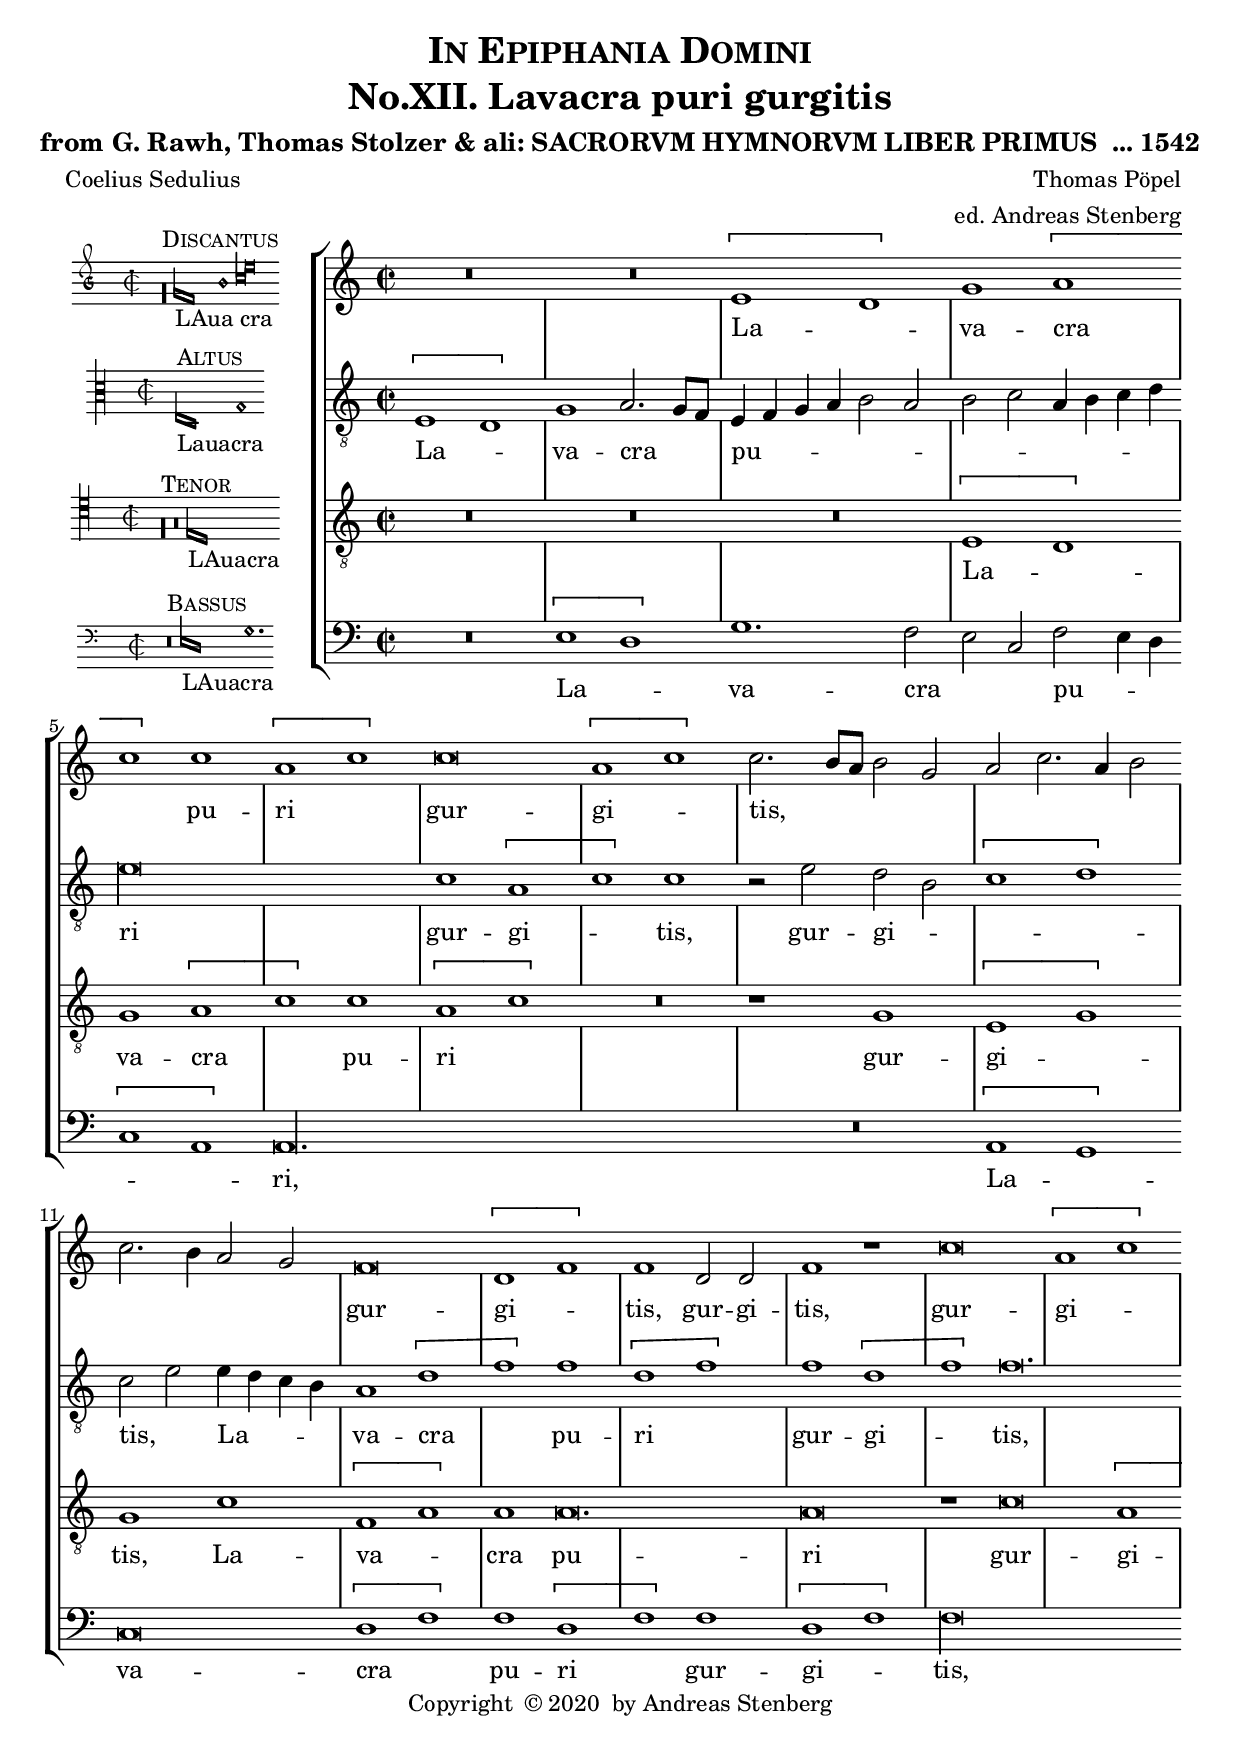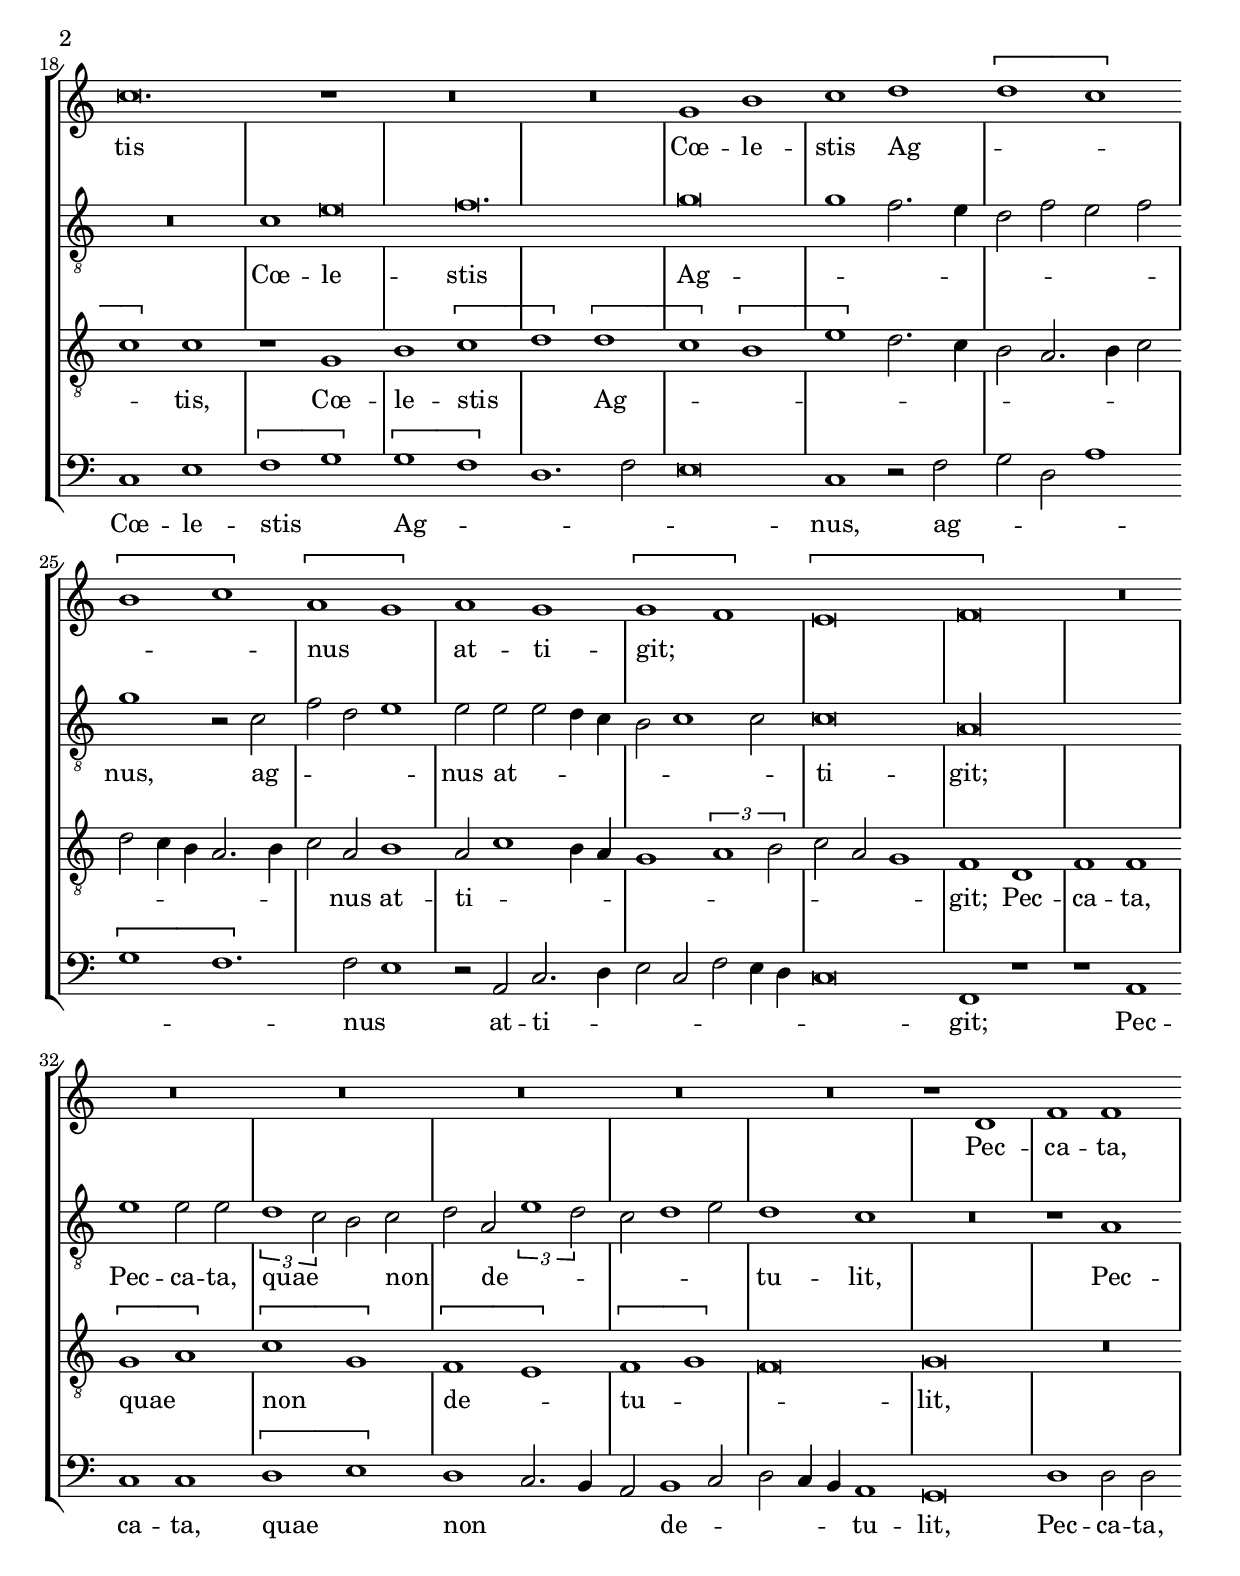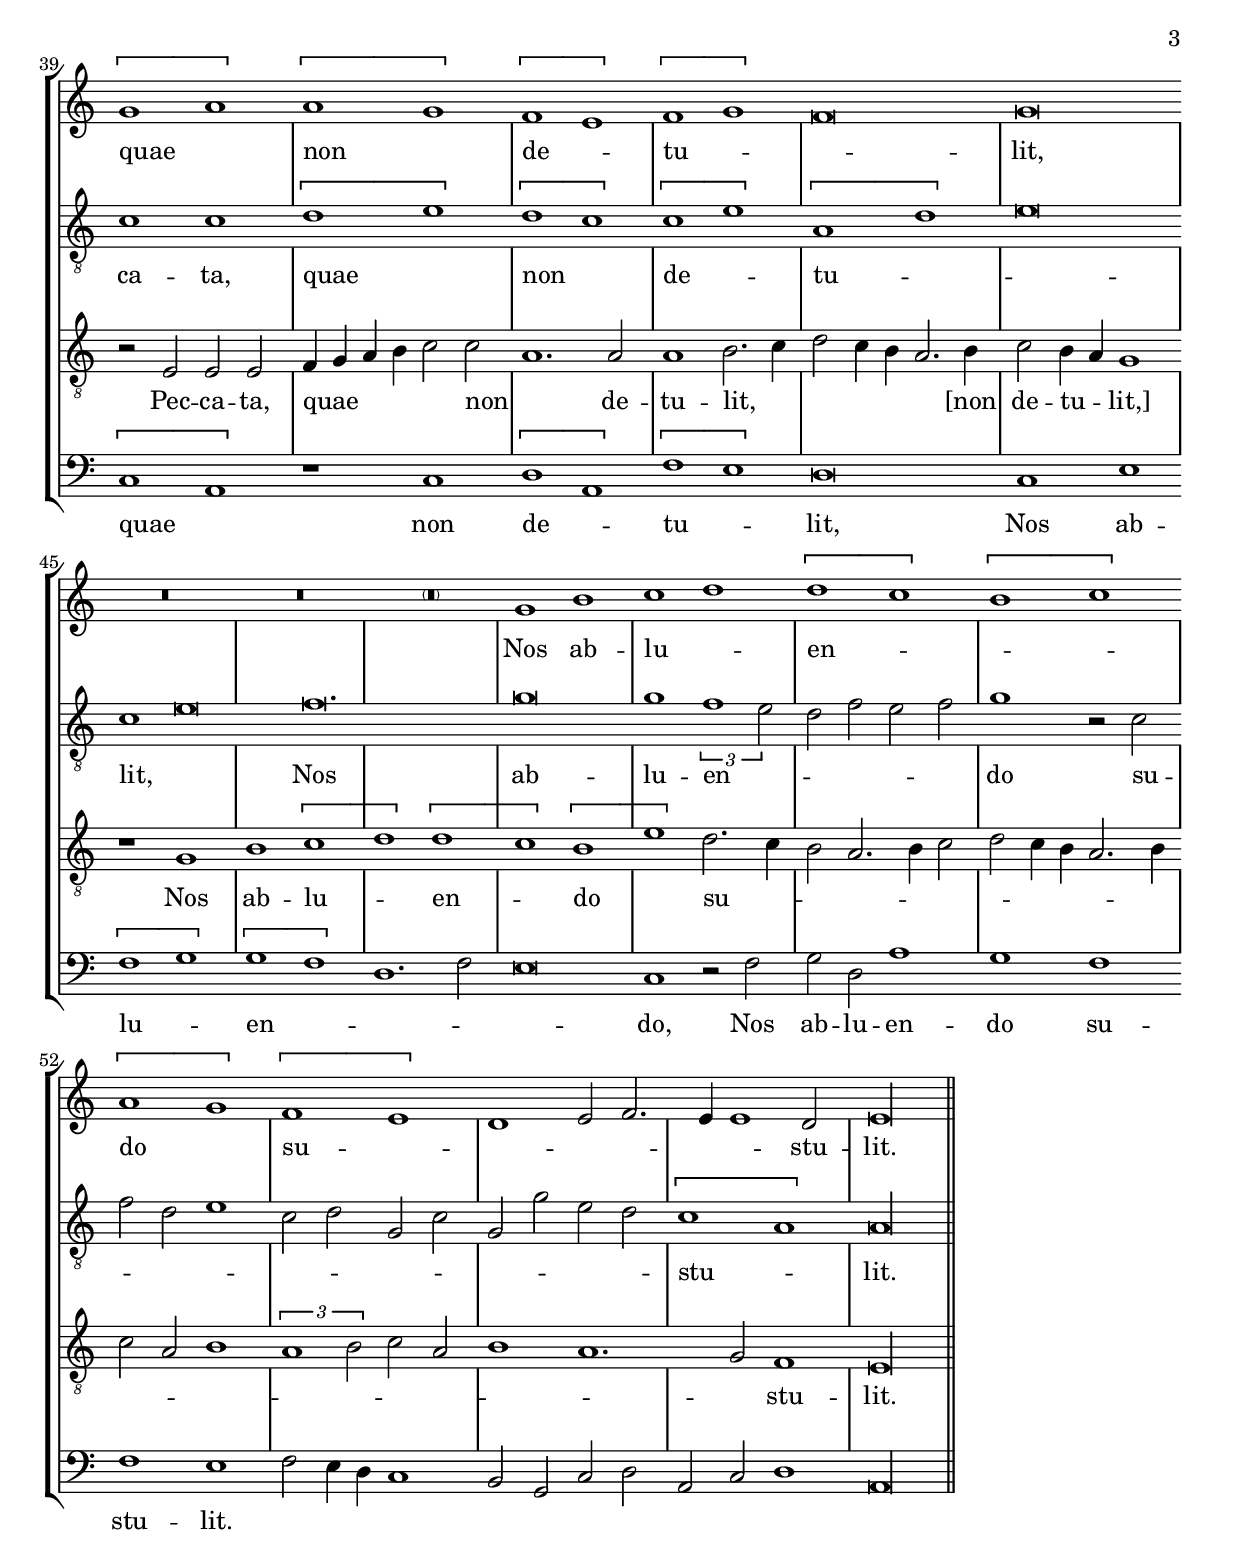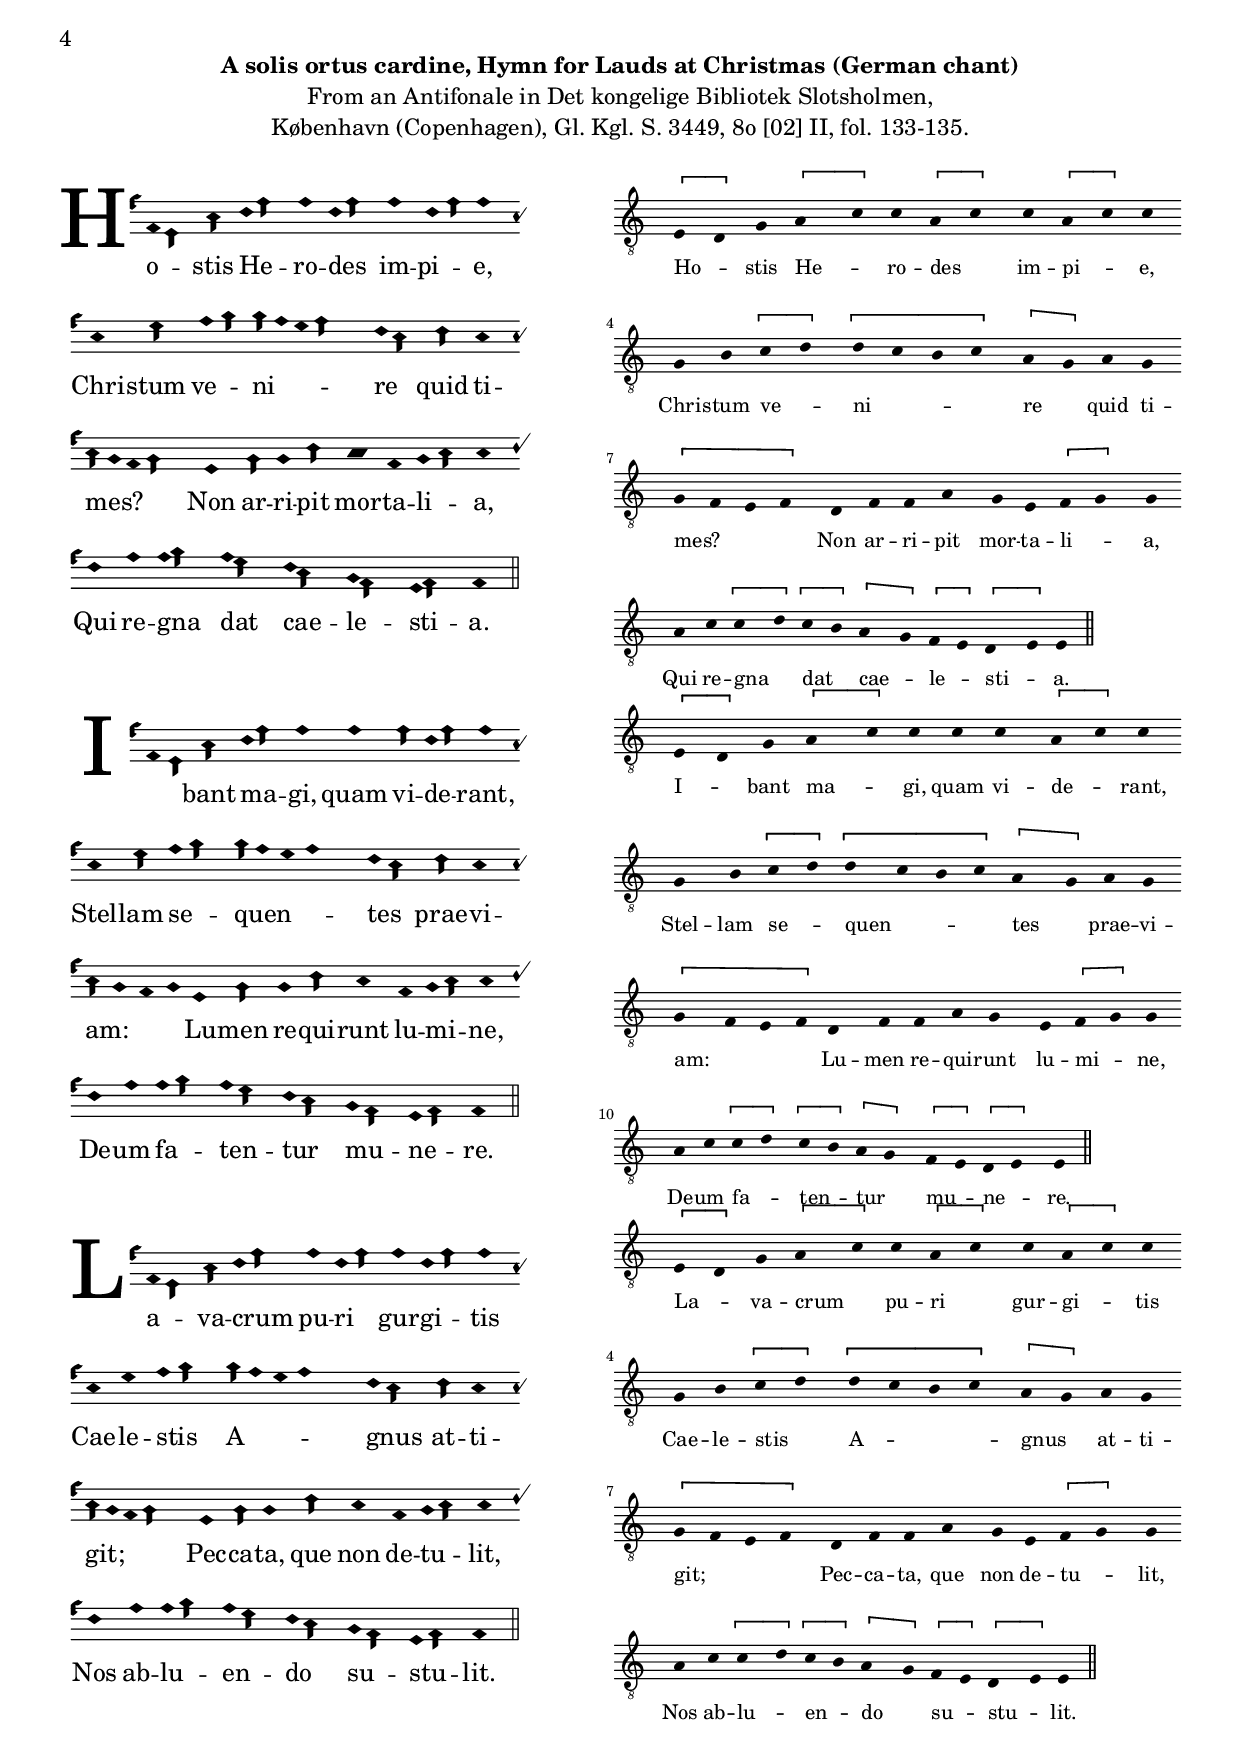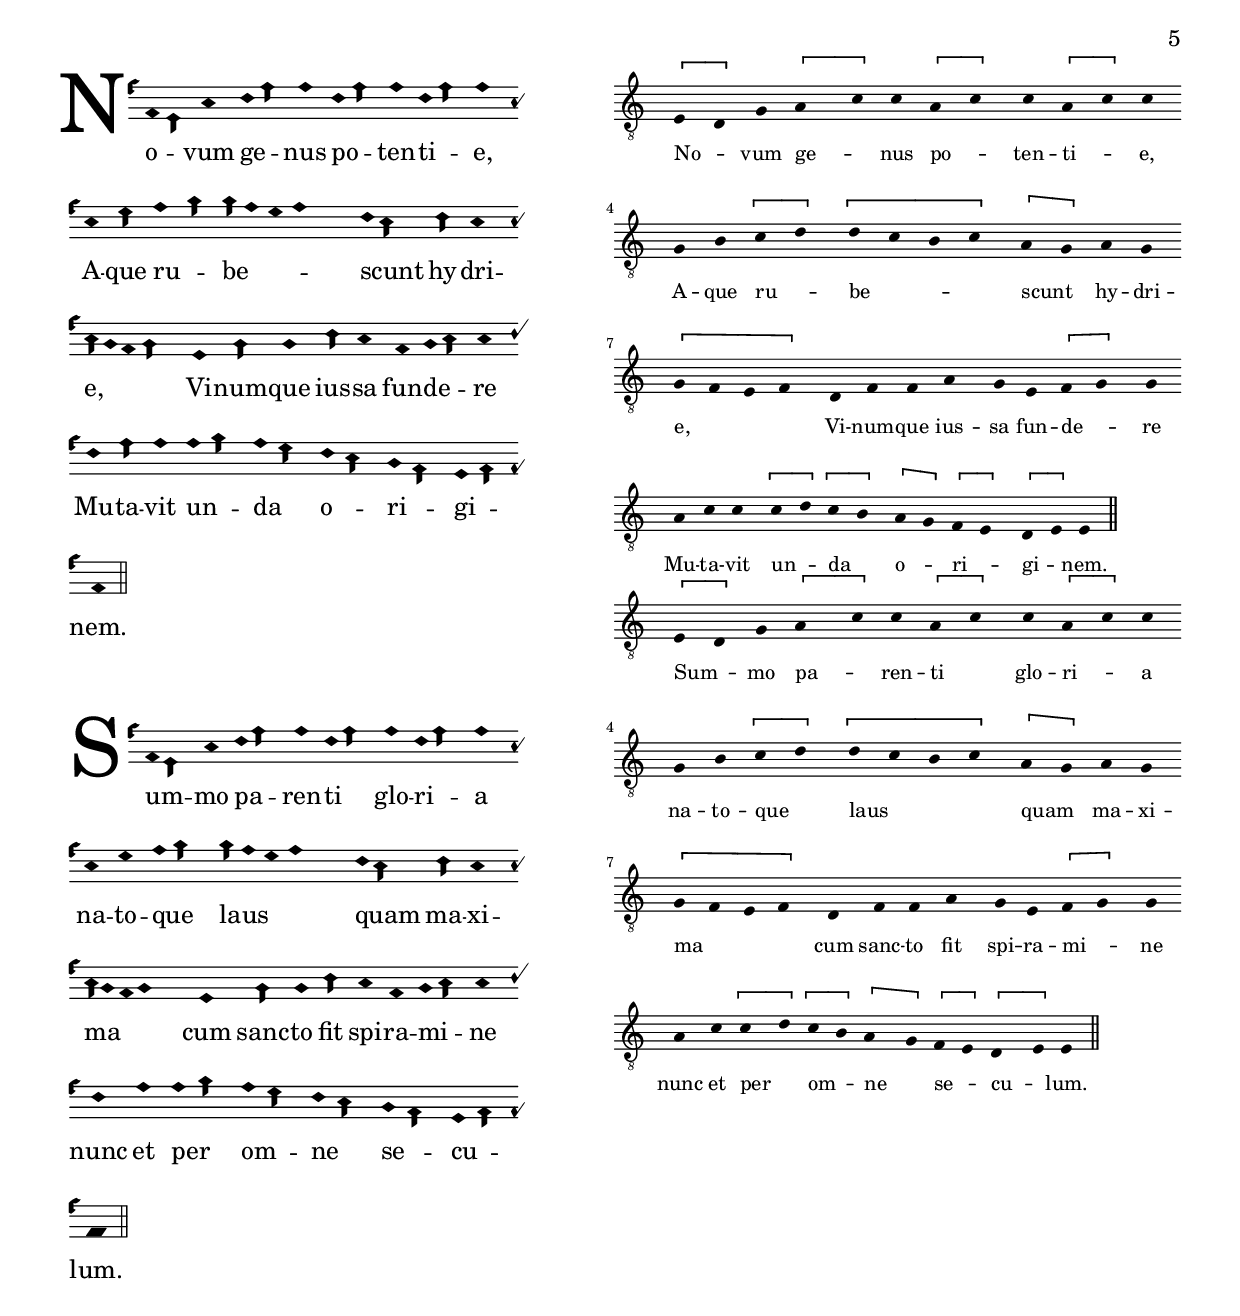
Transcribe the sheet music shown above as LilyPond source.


%%%%%%%%%%%%%%%%%%%%%%%%%%%%%%%%%%%%%%%%%%%%%%%%%%%%%%%%%%%%%%%%%%%
% This is a template based on the usual four part choir templater %
% where the voices have common lyrics at the the start but split  %
% to separate lyrics after a while.				  %
% This template is modyfied by AS from the one in the lilypond    %
% documentation.						  %
% This template is to be used for instance for fairly simple      %
% settings where the stanzas are set homophonicaly but twhere the %
% Chorus contains polyphony that require separate underlay for    %
% the different voices.						  %
%%%%%%%%%%%%%%%%%%%%%%%%%%%%%%%%%%%%%%%%%%%%%%%%%%%%%%%%%%%%%%%%%%%
\version "2.18.0"
\include "deutsch.ly"
#(append! supported-clefs '(("mensural-f3" . ("clefs.mensural.f" 0 0))))
#(append! supported-clefs '(("mensural-f1" . ("clefs.mensural.f" 4 0))))
#(append! supported-clefs '(("mensural-f2" . ("clefs.mensural.f" -2 0))))
#(append! supported-clefs '(("petrucci-g3" . ("clefs.petrucci.g" 0 1))))
#(append! supported-clefs '(("petrucci-c5" . ("clefs.petrucci.g" 5 5))))
ficta = \once \set suggestAccidentals =##t
\header {
  title = \markup {
    \center-column {
      \smallCaps "In Epiphania Domini"
      "No.XII. Lavacra puri gurgitis"
      ""
      \vspace #0.5
    }
  }
  subtitle = "from G. Rawh, Thomas Stolzer & ali: SACRORVM HYMNORVM LIBER PRIMUS  ... 1542"
  composer = "Thomas Pöpel"
  arranger = "ed. Andreas Stenberg"
  poet = " Coelius Sedulius"
  meter =""
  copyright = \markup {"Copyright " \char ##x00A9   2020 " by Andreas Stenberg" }
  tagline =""
}
global = {
  \key c \major
}
%% PDF pag.19.
sopMusic = \relative c' {

  \set Score.tempoHideNote = ##t
  \tempo 1 = 76
  \time 2/2
  \set Timing.measureLength = #(ly:make-moment 4/2)
  \override Staff.BarLine.transparent = ##t
 R\breve*2
 \[e1( d1)\]
 g1 \[a1(
 c1)\] c1
 \[a1( c1)\]
 c\breve
 \[a1( c1)\]
 c2.( h8 a8 h2 g2
 a2 c2. a4 h2
 c2. h4 a2 g2)
 f\breve
 \[d1( f1)\]
 f1			%% end of first line in orig.
 d2 d2
 f1 r1
 c'\breve
 \[a1( c1)\]
 c\breve.
 r1
 R\breve*2
 g1 h1
 c1 d1(
 \[d1 c1\]
 \[h1 c1)\]
 \[a1( g1)\]
 a1 g1
 \[g1( f1\]
 \[e\breve 
 f\breve)\]
 R\breve*6
 r1 d1
 f1 f1
 \[g1( a1)\]
 \[a1( g1)\]		%% end of second line
 \[f1( e1)\]
 \[f1( g\]
 f\breve)
 g\breve
 R\breve*2
 \parenthesize R\breve
 g1 h1
 c1( d1)
 \[d1( c1\]
 \[h1 c1)\]
 \[a1( g1)\]
 \[f1( e1\]
 d1 e2 f2.
   e4 e1) d2
 %e\breve~
 \cadenzaOn
 e\longa
 \revert Staff.BarLine.transparent
  \bar "||"
  \cadenzaOff
}
sopWords = \lyricmode {
 La -- va -- cra pu -- ri gur -- gi -- tis,
 gur -- gi -- tis,
 gur -- gi -- tis,
 gur -- gi -- tis
Cœ -- le -- stis Ag -- nus at -- ti -- git;
Pec -- ca -- ta, quae non de -- tu -- lit,
Nos ab -- lu -- en -- do su -- stu -- lit.
}
%% PDF pag.170.
altoMusic = \relative c' {
  \clef "G_8"
  \override Staff.BarLine.transparent = ##t
  \[e,1( d1)\]
  g1 a2.( g8 f8)
  e4( f4 g4 a4 h2 a2
  h2 c2 a4 h4 c4 d4)
  e\longa
  c1 \[a1(
  c1)\] c1
  r2 e2 d2( h2
  \[c1( d1)\]
  c2( e2) 		%% end of first line in orig.
  e4( d4 c4 h4)
  a1 \[d1(
  f1)\] f1
  \[d1( f1)\]
  f1 \[d1(
  f1)\] f\breve.
  R\breve
  c1 e\breve
     f\breve.
  g\breve(
  g1 f2. e4
  d2 f2 e2 f2)
  g1 r2 c,2(
  f2 d2 e1)
  e2 e2(			%% end of second line.
  e2 d4 c4
  h2 c1 c2)
  c\breve
  a\longa
  e'1 e2 e2
  \tuplet 3/2 { d1( c2 } h2) c2(
  d2) a2( \tuplet 3/2 { e'1 d2 }
  c2 d1 e2)
  d1 c1
  R\breve
  r1 a1
  c1 c1
  \[d1( e1)\]
  \[d1( c1)\]
  \[c1( e1)\]
  \[a,1( d1\]			%% end of third line.
  e\breve)
  c1( e\breve)
  f\breve.
  g\breve
  g1 \tuplet 3/2 {  f1( e2 }
  d2 f2 e2 f2)
  g1 r2 c,2(
  f2 d2 e1
  c2 d2 g,2 c2
  g2 g'2 e2 d2)
  \[c1( a1)\]
  a\longa

  \revert Staff.BarLine.transparent
}
altoWords = \lyricmode {
 La -- va -- cra pu -- ri gur -- gi -- tis,
 gur -- gi -- tis,
 La -- va -- cra pu -- ri gur -- gi -- tis,
Cœ -- le -- stis Ag -- nus,
ag -- nus at -- ti -- git;
Pec -- ca -- ta, quae non de -- tu -- lit,
Pec -- ca -- ta, quae non de -- tu -- lit,
Nos ab -- lu -- en -- do su -- stu -- lit.
}
%%PDF pag. 357.
tenorMusic = \relative c {
  \clef "G_8"
  \override Staff.BarLine.transparent = ##t
   R\breve*3
   \[e1( d1)\]
   g1 \[a1(
   c1)\] c1
   \[a1( c1)\]
   R\breve
   r1 g1
   \[e1( g1)\]
   g1 c1
   \[f,1( a1)\]
   a1 a\breve.
   a\breve
   r1 c\breve
   \[a1(
   c1)\] c1
   r1 g1
   h1			%% end of first  line in orig.
   \[c1(
   d1)\] \[d1(
   c1\] \[h1
   e\] d2. c4
   h2 a2. h4 c2
   d2 c4 h4 a2. h4
   c2) a2 h1
   a2( c1 h4 a4
   g1 \tuplet 3/2 { a1 h2 }
   c2 a2 g1)
   f1 d1
   f1 f1		%% end of second line.
   \[g1( a1)\]
   \[c1( g1)\]
   \[f1( e1)\]
   \[f1( g1\]
   f\breve)
   g\breve
   R\breve
   r2 e2 e2 e2
   f4( g4 a4 h4 c2) c2(
   a1.) a2
   a1 h2.( c4
   d2 c4 h4 a2.) h4
   c2 h4( a4) g1
   r1			%% end of third line.
   g1
   h1 \[c1(
   d1)\] \[d1(
   c1)\] \[h1(
   e1)\] d2.( c4
   h2 a2. h4 c2
   d2 c4 h4 a2. h4
   c2 a2 h1
   \tuplet 3/2 { a1 h2 } c2 a2
   h1 a1.
     g2) f1
   e\longa
 \revert Staff.BarLine.transparent
}
tenorWords = \lyricmode {
 La -- va -- cra pu -- ri gur -- gi -- tis,
 La -- va -- cra pu -- ri gur -- gi -- tis,
 Cœ -- le -- stis Ag -- nus at -- ti -- git;
Pec -- ca -- ta, quae non de -- tu -- lit,
Pec -- ca -- ta, quae non de -- tu -- lit,
[non de -- tu -- lit,]
Nos ab -- lu -- en -- do su -- stu -- lit.
}
%% PDF pag. 503.
bassMusic = \relative c {
  \override Staff.BarLine.transparent = ##t
  R\breve
  \[e1( d1)\]
  g1. f2(
  e2 c2) f2( e4 d4
  \[c1 a1)\]
  a\longa.
  R\breve
  \[a1(
  g1)\]
  c\breve
  \[d1( f1)\]
  f1 \[d1(
  f1)\] f1
  \[d1( f1)\]
  f\longa
  c1 e1
  \[f1( g1)\] 		%% end of first line.
  \[g1( f1\]
  d1. f2
  e\breve)
  c1 r2 f2(
  g2 d2 a'1
  \[g1 f1.)\]
    f2( e1)
  r2 a,2 c2.( d4
  e2 c2 f2 e4 d4
  c\breve)
  f,1 r1
  r1 a1
  c1 c1
  \[d1( e1)\]
  d1( c2. h4		%% end of se cond line.
  a2) h1(
   c2 d2  c4 h4) a1
  g\breve
  d'1 d2 d2
  \[c1( a1)\]
  r1 c1
  \[d1( a1)\]
  \[f'1( e1)\]
  d\breve
  c1 e1
  \[f1( g1)\] 
  \[g1( f1\] 
  d1. f2 
  e\breve)
  c1 r2 f2
  g2 d2 a'1
  g1		%% end of third line.
  f1 
  f1 e1
  f2( e4 d4 c1
  h2 g2 c2 d2
  a2 c2) d1
  a\longa

  \revert Staff.BarLine.transparent
}
bassWords = \lyricmode {
 La -- va -- cra pu -- ri,
 La -- va -- cra pu -- ri gur -- gi -- tis,
 Cœ -- le -- stis Ag -- nus,
 ag -- nus at -- ti -- git;
Pec -- ca -- ta, quae non de -- tu -- lit,
Pec -- ca -- ta, quae non de -- tu -- lit,
Nos ab -- lu -- en -- do,
Nos ab -- lu -- en -- do su -- stu -- lit.
}
incipitDiscantus = \markup {
  \score {
    {
      %      \set Staff.instrumentName = #"Tenor "
      \override NoteHead.style = #'neomensural
      \override Rest.style = #'neomensural
      \override Staff.TimeSignature.style = #'mensural
      \cadenzaOn
      \clef "petrucci-g3"
      \key c \major
      \time 2/2

      e'\longa \rest ^\markup { \smallCaps"Discantus"} \[e'1 _"LAua cra"
      \once \override NoteHead.ligature-flexa = ##t
      d'1\] g'1 \[a'1 c''1\]
    }
    \layout {
      \context {
        \Voice
        \remove "Ligature_bracket_engraver"
        \consists "Mensural_ligature_engraver"
      }
      line-width = 4.5\cm
    }
  }
}


incipitAltus = \markup {
  \score {
    {
      %      \set Staff.instrumentName = #"Tenor "
      \override NoteHead.style = #'neomensural
      \override Rest.style = #'neomensural
      \override Staff.TimeSignature.style = #'mensural
      \cadenzaOn
      \clef "petrucci-c3"
      \key c \major
      \time 2/2
      \[e1^\markup \smallCaps"Altus"_"Lauacra"
      \override NoteHead.ligature-flexa = ##t
      d1\] g1
    }
    \layout {
      \context {
        \Voice
        \remove "Ligature_bracket_engraver"
        \consists "Mensural_ligature_engraver"
      }
      line-width = 4.5\cm
    }
  }
}


incipitTenor = \markup {
  \score {
    {
      %      \set Staff.instrumentName = #"Tenor "
      \override NoteHead.style = #'neomensural
      \override Rest.style = #'neomensural
      \override Staff.TimeSignature.style = #'mensural
      \cadenzaOn
      \clef "petrucci-c4"
      \key c \major
      \time 2/2
      f\longa \rest ^\markup \smallCaps"Tenor"
      f\breve \rest
      \[e1_"LAuacra"
      \override NoteHead.ligature-flexa = ##t
      d\]
    }
    \layout {
      \context {
        \Voice
        \remove "Ligature_bracket_engraver"
        \consists "Mensural_ligature_engraver"
      }
      line-width = 5.0\cm
    }
  }
}
#(append! supported-clefs '(("mensural-f3" . ("clefs.mensural.f" 0 0))))

incipitBassus = \markup {
  \score {
    {
      %      \set Staff.instrumentName = #"Tenor "
      \override NoteHead.style = #'neomensural
      \override Rest.style = #'neomensural
      \override Staff.TimeSignature.style = #'mensural
      \cadenzaOn
      \clef "mensural-f"
      \key c \major
      \time 2/2
      r\breve^\markup \smallCaps"Bassus"
      \[e1_"LAuacra"
      \override NoteHead.ligature-flexa = ##t
      d\] g1.
    }
    \layout {
      \context {
        \Voice
        \remove "Ligature_bracket_engraver"
        \consists "Mensural_ligature_engraver"
      }
      line-width = 4.5\cm
    }
  }
}


\score {
  <<
    \new StaffGroup \with {
      \override VerticalAxisGroup.staff-staff-spacing = #'((basic-distance . 12))
    } <<
      \new Staff = treble <<
        \set Staff.instrumentName = \incipitDiscantus
        \new Voice = "sopranos" {
          \set  Staff.midiInstrument ="choir aahs"
          %	\voiceOne
          << \global \sopMusic >>
        }
      >>
      \new Lyrics = sopranos { s1 }

      \new Staff = "medius" <<
        \set Staff.instrumentName = \incipitAltus

        \new Voice = "altos" {
          %	\voiceTwo
          \set  Staff.midiInstrument ="choir aahs"
          << \global \altoMusic >>
        }
      >>

      \new Lyrics = "altos" { s1 }
      \new Staff = tenors <<
        \set Staff.instrumentName = \incipitTenor

        \clef "treble"
        \new Voice = "tenors" {
          \set  Staff.midiInstrument ="choir aahs"
          %	\voiceOne
          << \global \tenorMusic >>
        }
      >>
      \new Lyrics = "tenors" { s1 }

      \new Staff ="basses" {
        \set Staff.instrumentName = \incipitBassus

        \new Voice = "basses" {
          \set  Staff.midiInstrument ="choir aahs"
          \clef "bass"
          %	\voiceTwo
          << \global \bassMusic >>
        }
      }
    >>
    \new Lyrics = basses { s1 }

    \context Lyrics = sopranos \lyricsto sopranos \sopWords
    \context Lyrics = altos \lyricsto altos \altoWords
    \context Lyrics = tenors \lyricsto tenors \tenorWords
    \context Lyrics = basses \lyricsto basses \bassWords
  >>
  \layout {
    \context {
      \Score
      % no bars in staves
      %      \override BarLine.transparent = ##t

    }
    % the next three instructions keep the lyrics between the bar lines
    \context {
      \Lyrics
      \consists "Bar_engraver"
      \override BarLine.transparent = ##t
    }
    \context {
      \StaffGroup
      \consists "Separating_line_group_engraver"
    }
    \context {
      \Voice
      % no slurs
      \override Slur.transparent = ##t
      % Comment in the below "\remove" command to allow line
      % breaking also at those barlines where a note overlaps
      % into the next bar.  The command is commented out in this
      % short example score, but especially for large scores, you
      % will typically yield better line breaking and thus improve
      % overall spacing if you comment in the following command.
      %\remove "Forbid_line_break_engraver"
    }
    indent = 4.5\cm
  }

}
\score {
  <<
    \new StaffGroup <<
      \new Staff = treble <<
        \set Staff.instrumentName = \incipitDiscantus
        \new Voice = "sopranos" {
          \set  Staff.midiInstrument ="choir aahs"
          %	\voiceOne
          << \global \sopMusic >>
        }
      >>
      \new Lyrics = sopranos { s1 }

      \new Staff = "medius" <<
        \set Staff.instrumentName = \incipitAltus

        \new Voice = "altos" {
          %	\voiceTwo
          \set  Staff.midiInstrument ="choir aahs"
          << \global \altoMusic >>
        }
      >>

      \new Lyrics = "altos" { s1 }
      \new Staff = tenors <<
        \set Staff.instrumentName = \incipitTenor

        \clef "treble"
        \new Voice = "tenors" {
          \set  Staff.midiInstrument ="choir aahs"
          %	\voiceOne
          << \global \tenorMusic >>
        }
      >>
      \new Lyrics = "tenors" { s1 }

      \new Staff ="basses" {
        \set Staff.instrumentName = \incipitBassus

        \new Voice = "basses" {
          \set  Staff.midiInstrument ="choir aahs"
          \clef "G_8"
          %	\voiceTwo
          << \global \bassMusic >>
        }
      }
    >>
    \new Lyrics = basses { s1 }

    \context Lyrics = sopranos \lyricsto sopranos \sopWords
    \context Lyrics = altos \lyricsto altos \altoWords
    \context Lyrics = tenors \lyricsto tenors \tenorWords
    \context Lyrics = basses \lyricsto basses \bassWords
  >>
  \midi {}
}

virga =
\once \override NoteHead.style = #'hufnagel.virga

lpes =
\once \override NoteHead.style = #'hufnagel.lpes

virgaL = \tweak extra-offset #'(-3.5 . 0)   \once \override NoteHead.style = #'hufnagel.virga


virgula = {
  \once \override BreathingSign.text = #(make-musicglyph-markup "scripts.rcomma")
  \once \override BreathingSign.font-size = #-2

  % Workaround: add padding.  Correct fix would be spacing engine handle this.
  \once \override BreathingSign.minimum-X-extent = #'(-0.8.0 . 0.0)
  \once \override BreathingSign.minimum-Y-extent = #'(-2.5 . 2.5)

  \breathe
}
caesura = {
  \once \override BreathingSign.text = #(make-musicglyph-markup "scripts.rvarcomma")
  \once \override BreathingSign.font-size = #-2

  % Workaround: add padding.  Correct fix would be spacing engine handle this.
  \once \override BreathingSign.minimum-X-extent = #'(-0.8.0 . 0.0)
  \once \override BreathingSign.minimum-Y-extent = #'(-2.5 . 2.5)

  \breathe
}
divisioMinima = {
  \once \override BreathingSign.stencil = #ly:breathing-sign::divisio-minima

  % Workaround: add padding.  Correct fix would be spacing engine handle this.
  \once \override BreathingSign.minimum-X-extent = #'(-0.8.0 . 0.0)
  \once \override BreathingSign.minimum-Y-extent = #'(-2.5 . 2.5)

  \breathe
}
divisioMaior = {
  \once \override BreathingSign.stencil = #ly:breathing-sign::divisio-maior
  \once \override BreathingSign.Y-offset = #0

  % Workaround: add padding.  Correct fix would be spacing engine handle this.
  \once \override BreathingSign.minimum-X-extent = #'(-0.8.0 . 0.0)
  \once \override BreathingSign.minimum-Y-extent = #'(-2.5 . 2.5)

  \breathe
}
divisioMaxima = {
  \once \override BreathingSign.stencil = #ly:breathing-sign::divisio-maxima
  \once \override BreathingSign.Y-offset = #0

  % Workaround: add padding.  Correct fix would be spacing engine handle this.
  \once \override BreathingSign.minimum-X-extent = #'(-0.8.0 . 0.0)
  \once \override BreathingSign.minimum-Y-extent = #'(-2.5 . 2.5)

  \breathe
}
finalis = {
  \once \override BreathingSign.stencil = #ly:breathing-sign::finalis
  \once \override BreathingSign.Y-offset = #0

  % Workaround: add padding.  Correct fix would be spacing engine handle this.
  \once \override BreathingSign.minimum-X-extent = #'(-0.8.0 . 0.0)
  \once \override BreathingSign.minimum-Y-extent = #'(-2.5 . 2.5)

  \breathe
}


Hostis = \relative c {
  %  \time 1/4
  \clef "G_8"
  %  \override Lyrics.LyricText.X-extent  = #'(0 . 3)
  \[e4\melisma d\melismaEnd\] g
  \[a\melisma c\melismaEnd\] c \[a\melisma c\melismaEnd\]
  c \[a\melisma c\melismaEnd\] c
  \break \bar ""

  g h
  \[c\melisma d\melismaEnd\] \[d\melisma c h c\melismaEnd\] \[a\melisma g\melismaEnd\]
  a g
  \break \bar ""

  \[g\melisma f e f\melismaEnd\]
  d f f a
  g e \[f\melisma g\melismaEnd\] g
  \break \bar ""

  a c \[c\melisma d\melismaEnd\]
  \[c\melisma h\melismaEnd\]
  \[a\melisma g\melismaEnd\] \[f\melisma e\melismaEnd\]  \[d\melisma e\melismaEnd\] e
  \once \revert Staff.BarLine.transparent \bar "||"
}

HostisII = \relative c {
  %  \time 1/4
  \clef "G_8"
  %  \override Lyrics.LyricText.X-extent  = #'(0 . 3)
  \[e\melisma d\melismaEnd\] g
  \[a\melisma c\melismaEnd\] c c
  c \[a\melisma c\melismaEnd\] c
  \break \bar ""

  g h
  \[c\melisma d\melismaEnd\] \[d\melisma c h c\melismaEnd\] \[a\melisma g\melismaEnd\]
  a g
  \break \bar ""

  \[g\melisma f e f\melismaEnd\]
  d f f a
  g e \[f\melisma g\melismaEnd\] g
  \break \bar ""

  a c \[c\melisma d\melismaEnd\]
  \[c\melisma h\melismaEnd\]
  \[a\melisma g\melismaEnd\] \[f\melisma e\melismaEnd\]  \[d\melisma e\melismaEnd\] e
  \once \revert Staff.BarLine.transparent \bar "||"
}
HostisIII = \relative c {
  %  \time 1/4
  \clef "G_8"
  %  \override Lyrics.LyricText.X-extent  = #'(0 . 3)
  \[e\melisma d\melismaEnd\] g
  \[a\melisma c\melismaEnd\] c \[a\melisma c\melismaEnd\]
  c \[a\melisma c\melismaEnd\] c
  \break \bar ""

  g h
  \[c\melisma d\melismaEnd\] \[d\melisma c h c\melismaEnd\] \[a\melisma g\melismaEnd\]
  a g
  \break \bar ""

  \[g\melisma f e f\melismaEnd\]
  d f f a
  g e \[f\melisma g\melismaEnd\] g
  \break \bar ""

  a c \[c\melisma d\melismaEnd\]
  \[c\melisma h\melismaEnd\]
  \[a\melisma g\melismaEnd\] \[f\melisma e\melismaEnd\]  \[d\melisma e\melismaEnd\] e
  \once \revert Staff.BarLine.transparent \bar "||"
}
HostisIV = \relative c {
  %  \time 1/4
  \clef "G_8"
  %  \override Lyrics.LyricText.X-extent  = #'(0 . 3)
  \[e\melisma d\melismaEnd\] g
  \[a\melisma c\melismaEnd\] c \[a\melisma c\melismaEnd\]
  c \[a\melisma c\melismaEnd\] c
  \break \bar ""

  g h
  \[c\melisma d\melismaEnd\] \[d\melisma c h c\melismaEnd\] \[a\melisma g\melismaEnd\]
  a g
  \break \bar ""

  \[g\melisma f e f\melismaEnd\]
  d f f a
  g e \[f\melisma g\melismaEnd\] g
  \break \bar ""

  a c c \[c\melisma d\melismaEnd\]
  \[c\melisma h\melismaEnd\]
  \[a\melisma g\melismaEnd\] \[f\melisma e\melismaEnd\]  \[d\melisma e\melismaEnd\] e
  \once \revert Staff.BarLine.transparent \bar "||"
}
HostisV = \relative c {
  %  \time 1/4
  \clef "G_8"
  %  \override Lyrics.LyricText.X-extent  = #'(0 . 3)
  \[e\melisma d\melismaEnd\] g
  \[a\melisma c\melismaEnd\] c \[a\melisma c\melismaEnd\]
  c \[a\melisma c\melismaEnd\] c
  \break \bar ""

  g h
  \[c\melisma d\melismaEnd\] \[d\melisma c h c\melismaEnd\] \[a\melisma g\melismaEnd\]
  a g
  \break \bar ""

  \[g\melisma f e f\melismaEnd\]
  d f f a
  g e \[f\melisma g\melismaEnd\] g
  \break \bar ""

  a c \[c\melisma d\melismaEnd\]
  \[c\melisma h\melismaEnd\]
  \[a\melisma g\melismaEnd\] \[f\melisma e\melismaEnd\]  \[d\melisma e\melismaEnd\] e
  \once \revert Staff.BarLine.transparent \bar "||"
}
HostisLyr = \lyricmode {
  Ho -- stis He -- ro -- des im -- pi -- e,
  Chri -- stum ve -- ni -- re quid ti -- mes?
  Non ar -- ri -- pit mor -- ta -- li -- a,
  Qui re -- gna dat cae -- le -- sti -- a.
}

Beatus = \lyricmode {
I -- bant ma -- gi, quam vi -- de -- rant,
                  Stel -- lam se -- quen -- tes prae -- vi -- am:
                  Lu -- men re -- qui -- runt lu -- mi -- ne,
                  De -- um fa -- ten -- tur mu -- ne -- re.

}

Clausae = \lyricmode {
   La -- va -- crum pu -- ri gur -- gi -- tis
                  Cae -- le -- stis A -- gnus at -- ti -- git;
                  Pec -- ca -- ta, que non de -- tu -- lit,
                  Nos ab -- lu -- en -- do su -- stu -- lit.

}
Domus = \lyricmode {
  Do -- mus pu -- di -- ci pec -- to -- ris
  Tem -- plum re -- pen -- te fit De -- i;
  In -- tac -- ta ne -- sci -- ens vi -- rum
  Ver -- bo con -- ce -- pit Fi -- li -- um.
}
Enixa = \lyricmode {
  Eni -- xa est pu -- er -- pe -- ra
  Quem Ga -- bri -- el prae -- di -- xe -- rat,
  Quem ma -- tris al -- vo ge -- sti -- ens
  Clau -- sus Io -- an -- nes sen -- se -- rat.
}
Foeno = \lyricmode {
  Foe -- no ia -- ce -- re per -- tu -- lit,
  Prae -- se -- pe non ab -- hor -- ru -- it,
  Par -- vo -- que lac -- te pa -- stus est
  Per quem nec a -- les e -- su -- rit.
}
Gaudet = \lyricmode {
  No -- vum ge -- nus po -- ten -- ti -- e,
                A -- que ru -- be -- scunt hy -- dri -- e,
                Vi -- num -- que ius -- sa fun -- de -- re
                Mu -- ta -- vit un -- da o -- ri -- gi -- nem.

}
Summo = \lyricmode {
  Sum -- mo pa -- ren -- ti glo -- ri -- a
  na -- to -- que laus quam ma -- xi -- ma
  cum sanc -- to fit spi -- ra -- mi -- ne
  nunc et per om -- ne se -- cu -- lum.

}

\markup {
  \column {
    \fill-line { \bold "A solis ortus cardine, Hymn for Lauds at Christmas (German chant)" }
    \fill-line {      "From an Antifonale in Det kongelige Bibliotek Slotsholmen," }
    \fill-line {  "København (Copenhagen), Gl. Kgl. S. 3449, 8o [02] II, fol. 133-135." }
    \vspace #'1.0
    \fill-line {
      \column {
        \line {

          \score {
            <<
              \new VaticanaStaff = "upperStaff" <<
                \set Staff.instrumentName = \markup \fontsize #'11  "H"
                \set Staff.midiInstrument = "choir aahs"
                \context VaticanaVoice = "cantus" <<
                  \transpose c c {
                    %      \override Staff.StaffSymbol.line-count = #5
                    \startStaff
                    \override Staff.KeySignature.glyph-name-alist =
                    #alteration-hufnagel-glyph-name-alist
                    \override Staff.Accidental.glyph-name-alist =
                    #alteration-hufnagel-glyph-name-alist
                    \override Staff.Custos.style = #'hufnagel
                    \override NoteHead.style = #'hufnagel.punctum
                    \clef "hufnagel-do3"
                    %\set Staff.clefPosition = #2
                    % \set Staff.middleCPosition = #2
                    %  \set Staff.middleCClefPosition = #-4        d e \virgula \once \override NoteHead.style = #'hufnagel.virga
                    e\melisma \virga \tweak extra-offset #'(-1.2 . 0)  d\melismaEnd \virga g\melismaEnd
                    a\melisma \virga \tweak extra-offset #'(-1.2 . 0)  c'\melismaEnd c'  a\melisma \virga \tweak extra-offset #'(-1.2 . 0)  c'\melismaEnd
                    c' \tweak extra-offset #'(0.8 . 0) a\melisma \tweak extra-offset #'(-1.8 . 0) \virga c'\melismaEnd c '
                    \break \bar ""

                    g \virga h
                    \tweak extra-offset #'(0.8 . 0) c'\melisma \tweak extra-offset #'(-1.8 . 0) \virga d'\melismaEnd \virga  d'\melisma \tweak extra-offset #'(-0.8 . 0) c' \tweak extra-offset #'(-1.8 . 0) h \virga \tweak extra-offset #'(-2.8 . 0) c'\melismaEnd a\melisma \virga \tweak extra-offset #'(-1.2 . 0)  g\melismaEnd
                    \virga a g
                    \break \bar ""

                    \virga g\melisma \tweak extra-offset #'(-0.8 . 0) f \tweak extra-offset #'(-1.8 . 0) e \virga \tweak extra-offset #'(-2.8 . 0)  f\melismaEnd
                    d
                    \virga f f \virga a
                    \lpes g e f\melisma \virga \tweak extra-offset #'(-0.8 . 0)  g\melismaEnd g
                    \break \bar ""

                    a c' c'\melisma \virga \tweak extra-offset #'(-1.8 . 0)  d'\melismaEnd
                    c'\melisma \virga \tweak extra-offset #'(-1.8 . 0)  h\melismaEnd
                    a\melisma \virga \tweak extra-offset #'(-1.8 . 0)  g\melismaEnd f\melisma \virga \tweak extra-offset #'(-1.8 . 0)  e\melismaEnd d\melisma \virga \tweak extra-offset #'(-1.8 . 0)  e\melismaEnd e
                    \finalis

                  }
                >>
                \new Lyrics = "One" \lyricsto "cantus" {
                  o -- stis He -- ro -- des im -- pi -- e,
                  Chri -- stum ve -- ni -- re quid ti -- mes?
                  Non ar -- ri -- pit mor -- ta -- li -- a,
                  Qui re -- gna dat cae -- le -- sti -- a.
                }

              >>

            >>
            \layout {
              indent = 10.0
              line-width = 76
              ragged-last = ##f
              \context {
                \Score
                timing = ##f
              }
              \context {
                \VaticanaStaff
                \revert  BarLine.transparent
                \override StaffSymbol.thickness = #1.0
                \override KeySignature.glyph-name-alist =
                #alteration-vaticana-glyph-name-alist
                \override Custos.neutral-position = #4
              }
            }
            %  \midi {
            %    \tempo 4 = 140
            %  }
          }
        }
        \vspace #'2.6

        \line {
          \score {
            <<
              \new VaticanaStaff = "upperStaff" <<
                \set Staff.instrumentName = \markup \fontsize #'11  "I"
                \set Staff.midiInstrument = "choir aahs"
                \context VaticanaVoice = "cantus" <<
                  \transpose c c {
                    %      \override Staff.StaffSymbol.line-count = #5
                    \startStaff
                    \override Staff.KeySignature.glyph-name-alist =
                    #alteration-hufnagel-glyph-name-alist
                    \override Staff.Accidental.glyph-name-alist =
                    #alteration-hufnagel-glyph-name-alist
                    \override Staff.Custos.style = #'hufnagel
                    \override NoteHead.style = #'hufnagel.punctum
                    \clef "hufnagel-do3"
                    %\set Staff.clefPosition = #2
                    % \set Staff.middleCPosition = #2
                    %  \set Staff.middleCClefPosition = #-4        d e \virgula \once \override NoteHead.style = #'hufnagel.virga
                    e\melisma \virga \tweak extra-offset #'(-0.6 . 0)  d\melismaEnd \virga g\melismaEnd
                    a\melisma \virga \tweak extra-offset #'(-1.2 . 0)  c'\melismaEnd c'  c'
                    \virga c' a\melisma \virga \tweak extra-offset #'(-1.0 . 0)  c'\melismaEnd c '
                    \break \bar ""

                    g \virga h
                    c'\melisma \virga \tweak extra-offset #'(-1.2 . 0) d'\melismaEnd \virga d'\melisma \tweak extra-offset #'(-1.2 . 0) c' \tweak extra-offset #'(-2.0 . 0) h \tweak extra-offset #'(-2.8 . 0)  c'\melismaEnd a\melisma \virga \tweak extra-offset #'(-1.2 . 0)  g\melismaEnd
                    \virga a g
                    \break \bar ""

                    \virga g\melisma f e  f\melismaEnd
                    d
                    \virga f f \virga a
                    g e f\melisma \virga \tweak extra-offset #'(-0.8 . 0)  g\melismaEnd g
                    \break \bar ""

                    a c' c'\melisma \virga \tweak extra-offset #'(-1.2 . 0) d'\melismaEnd
                    c'\melisma \virga \tweak extra-offset #'(-1.2 . 0) h\melismaEnd
                    a\melisma \virga \tweak extra-offset #'(-1.2 . 0)  g\melismaEnd f\melisma \virga \tweak extra-offset #'(-1.2 . 0)  e\melismaEnd d\melisma \virga \tweak extra-offset #'(-1.2 . 0) e\melismaEnd e
                    \finalis

                  }
                >>
                \new Lyrics = "One" \lyricsto "cantus" {
                  _ bant ma -- gi, quam vi -- de -- rant,
                  Stel -- lam se -- quen -- tes prae -- vi -- am:
                  Lu -- men re -- qui -- runt lu -- mi -- ne,
                  De -- um fa -- ten -- tur mu -- ne -- re.

                }

              >>
            >>
            \layout {
              indent = 10.0
              line-width = 76
              ragged-last = ##f
              \context {
                \Score
                timing = ##f
              }
              \context {
                \VaticanaStaff
                \revert  BarLine.transparent
                \override StaffSymbol.thickness = #1.0
                \override KeySignature.glyph-name-alist =
                #alteration-vaticana-glyph-name-alist
                \override Custos.neutral-position = #4
              }
            }

          }
        }
        \vspace #'2.6
        \line {
          \score {
            <<
              \new VaticanaStaff = "upperStaff" <<
                \set Staff.instrumentName = \markup \fontsize #'11  "L"
                \set Staff.midiInstrument = "choir aahs"
                \context VaticanaVoice = "cantus" <<
                  \transpose c c {
                    %      \override Staff.StaffSymbol.line-count = #5
                    \startStaff
                    \override Staff.KeySignature.glyph-name-alist =
                    #alteration-hufnagel-glyph-name-alist
                    \override Staff.Accidental.glyph-name-alist =
                    #alteration-hufnagel-glyph-name-alist
                    \override Staff.Custos.style = #'hufnagel
                    \override NoteHead.style = #'hufnagel.punctum
                    \clef "hufnagel-do3"
                    %\set Staff.clefPosition = #2
                    % \set Staff.middleCPosition = #2
                    %  \set Staff.middleCClefPosition = #-4        d e \virgula \once \override NoteHead.style = #'hufnagel.virga
                    e\melisma \virga \tweak extra-offset #'(-1.0 . 0) d\melismaEnd \virga g
                    a\melisma \virga  \tweak extra-offset #'(-1.8 . 0) c'\melismaEnd c' a\melisma \virga \tweak extra-offset #'(-0.8 . 0)  c'\melismaEnd
                    c' a\melisma \virga \tweak extra-offset #'(-0.8 . 0) c'\melismaEnd c '
                    \break \bar ""

                    g  h
                    c'\melisma \virga \tweak extra-offset #'(-1.2 . 0)  d'\melismaEnd \virga d'\melisma \tweak extra-offset #'(-1.2 . 0) c' \tweak extra-offset #'(-2.2 . 0) h \tweak extra-offset #'(-3.2 . 0) c'\melismaEnd a\melisma \virga \tweak extra-offset #'(-1.4 . 0)  g\melismaEnd
                    \virga a g
                    \break \bar ""

                    \virga g\melisma \tweak extra-offset #'(-0.8 . 0) f \tweak extra-offset #'(-1.8 . 0) e \virga \tweak extra-offset #'(-2.8 . 0) f\melismaEnd
                    d
                    \virga f f \virga a
                    g e f\melisma \virga \tweak extra-offset #'(-1.0 . 0)  g\melismaEnd g
                    \break \bar ""

                    a c' c'\melisma \virga \tweak extra-offset #'(-1.2 . 0)  d'\melismaEnd
                    c'\melisma \virga \tweak extra-offset #'(-1.2 . 0) h\melismaEnd
                    a\melisma \virga \tweak extra-offset #'(-1.2 . 0) g\melismaEnd f\melisma \virga \tweak extra-offset #'(-1.2 . 0)  e\melismaEnd d\melisma \virga \tweak extra-offset #'(-1.2 . 0) e\melismaEnd e
                    \finalis

                  }
                >>
                \new Lyrics = "One" \lyricsto "cantus" {
                  a -- va -- crum pu -- ri gur -- gi -- tis
                  Cae -- le -- stis A -- gnus at -- ti -- git;
                  Pec -- ca -- ta, que non de -- tu -- lit,
                  Nos ab -- lu -- en -- do su -- stu -- lit.

                }

              >>
            >>
            \layout {
              indent = 10.0
              line-width = 76
              ragged-last = ##f
              \context {
                \Score
                timing = ##f
              }
              \context {
                \VaticanaStaff
                \revert  BarLine.transparent
                \override StaffSymbol.thickness = #1.0
                \override KeySignature.glyph-name-alist =
                #alteration-vaticana-glyph-name-alist
                \override Custos.neutral-position = #4
              }
            }

          }
        }
      }

      \column {

        \score {
          \new Staff <<
            \new Voice = "chant" \Hostis
            \new Lyrics = "one" \lyricsto "chant" \HostisLyr
          >>
          \layout {
            indent = #0.0
            line-width = 96
            #(layout-set-staff-size 16)

            \context {
              \Staff
              \remove "Time_signature_engraver"
              %      \override BarLine.X-extent = #'(-1 . 1)
              \hide Stem
              \hide Beam
              \hide BarLine
              \hide TupletNumber
            }
          }
        }

        %\vspace #1.0
        \score {
          \new Staff <<
            \new Voice = "chant" \HostisII
            \new Lyrics = "one" \lyricsto "chant" \Beatus
          >>
          \layout {
            indent = #0.0
            line-width = 96
            #(layout-set-staff-size 16)

            \context {
              \Staff
              \remove "Time_signature_engraver"
              %      \override BarLine.X-extent = #'(-1 . 1)
              \hide Stem
              \hide Beam
              \hide BarLine
              \hide TupletNumber
            }
          }
        }
        %\vspace #1.0
        \score {
          \new Staff <<
            \new Voice = "chant" \HostisIII
            \new Lyrics = "one" \lyricsto "chant" \Clausae
          >>
          \layout {
            indent = #0.0
            line-width = 96
            #(layout-set-staff-size 16)

            \context {
              \Staff
              \remove "Time_signature_engraver"
              %      \override BarLine.X-extent = #'(-1 . 1)
              \hide Stem
              \hide Beam
              \hide BarLine
              \hide TupletNumber
            }
          }
        }

      }
    }

  }
}


\pageBreak

\markup {
  \column {
    \fill-line {
      \column {
        \score {
          <<
            \new VaticanaStaff = "upperStaff" <<
              \set Staff.instrumentName = \markup \fontsize #'11  "N"
              \set Staff.midiInstrument = "choir aahs"
              \context VaticanaVoice = "cantus" <<
                \transpose c c {
                  %      \override Staff.StaffSymbol.line-count = #5
                  \startStaff
                  \override Staff.KeySignature.glyph-name-alist =
                  #alteration-hufnagel-glyph-name-alist
                  \override Staff.Accidental.glyph-name-alist =
                  #alteration-hufnagel-glyph-name-alist
                  \override Staff.Custos.style = #'hufnagel
                  \override NoteHead.style = #'hufnagel.punctum
                  \clef "hufnagel-do3"
                  %\set Staff.clefPosition = #2
                  % \set Staff.middleCPosition = #2
                  %  \set Staff.middleCClefPosition = #-4        d e \virgula \once \override NoteHead.style = #'hufnagel.virga
                  e\melisma \virga \tweak extra-offset #'(-0.8 . 0)  d\melismaEnd g\melismaEnd
                    a\melisma \virga \tweak extra-offset #'(-0.8 . 0) c'\melismaEnd c' a\melisma \virga \tweak extra-offset #'(-0.8 . 0) c'\melismaEnd
                    c' a\melisma \virga \tweak extra-offset #'(-0.8 . 0)  c'\melismaEnd c '
                    \break \bar ""

                    g  \virga h
                    c'\melisma \tweak extra-offset #'(-0.8 . 0) \virga d'\melismaEnd \virga d'\melisma \tweak extra-offset #'(-1.2 . 0) c' \tweak extra-offset #'(-2.2 . 0) h \tweak extra-offset #'(-3.2 . 0) c'\melismaEnd a\melisma \tweak extra-offset #'(-0.8 . 0) \virga \tweak extra-offset #'(-1.8 . 0) g\melismaEnd
                    \virga a g
                    \break \bar ""

                    \virga g\melisma \tweak extra-offset #'(-0.8 . 0) f \tweak extra-offset #'(-1.6 . 0) e \virga \tweak extra-offset #'(-2.2 . 0) f\melismaEnd
                    d
                    \virga f f \virga a
                    g e f\melisma \virga \tweak extra-offset #'(-0.8 . 0) g\melismaEnd g
                    \break \bar ""

                    a \virga c' c' c'\melisma \virga \tweak extra-offset #'(-0.8 . 0)  d'\melismaEnd
                    c'\melisma \virga \tweak extra-offset #'(-0.8 . 0) h\melismaEnd
                    a\melisma \virga \tweak extra-offset #'(-0.8 . 0) g\melismaEnd f\melisma \virga \tweak extra-offset #'(-0.8 . 0) e\melismaEnd d\melisma \virga \tweak extra-offset #'(-0.8 . 0) e\melismaEnd e
                    \finalis

                }
              >>
              \new Lyrics = "One" \lyricsto "cantus" {
                o -- vum ge -- nus po -- ten -- ti -- e,
                A -- que ru -- be -- scunt hy -- dri -- e,
                Vi -- num -- que ius -- sa fun -- de -- re
                Mu -- ta -- vit un -- da o -- ri -- gi -- nem.                           }

            >>
          >>
          \layout {
            indent = 10.0
            line-width = 76
            ragged-last = ##t
            \context {
              \Score
              timing = ##f
            }
            \context {
              \VaticanaStaff
              \revert  BarLine.transparent
              \override StaffSymbol.thickness = #1.0
              \override KeySignature.glyph-name-alist =
              #alteration-vaticana-glyph-name-alist
              \override Custos.neutral-position = #4
            }
          }

        }

        \vspace #'2.6

        \score {
          <<
            \new VaticanaStaff = "upperStaff" <<
              \set Staff.instrumentName = \markup \fontsize #'11  "S"
              \set Staff.midiInstrument = "choir aahs"
              \context VaticanaVoice = "cantus" <<
                \transpose c c {
                  %      \override Staff.StaffSymbol.line-count = #5
                  \startStaff
                  \override Staff.KeySignature.glyph-name-alist =
                  #alteration-hufnagel-glyph-name-alist
                  \override Staff.Accidental.glyph-name-alist =
                  #alteration-hufnagel-glyph-name-alist
                  \override Staff.Custos.style = #'hufnagel
                  \override NoteHead.style = #'hufnagel.punctum
                  \clef "hufnagel-do3"
                  %\set Staff.clefPosition = #2
                  % \set Staff.middleCPosition = #2
                  %  \set Staff.middleCClefPosition = #-4        d e \virgula \once \override NoteHead.style = #'hufnagel.virga
                  e\melisma \virga \tweak extra-offset #'(-1.2 . 0) d\melismaEnd  g
                    a\melisma \virga \tweak extra-offset #'(-1.2 . 0) c'\melismaEnd c' a\melisma \virga \tweak extra-offset #'(-1.2 . 0) c'\melismaEnd
                    c' a\melisma \virga \tweak extra-offset #'(-1.2 . 0) c'\melismaEnd c '
                    \break \bar ""

                    g  h
                    c'\melisma \virga \tweak extra-offset #'(-1.2 . 0) d'\melismaEnd \virga d'\melisma \tweak extra-offset #'(-1.2 . 0) c' \tweak extra-offset #'(-2.2 . 0) h  \tweak extra-offset #'(-3.2 . 0) c'\melismaEnd a\melisma \virga \tweak extra-offset #'(-2.2 . 0) g\melismaEnd
                    \virga a g
                    \break \bar ""

                    \virga g\melisma \tweak extra-offset #'(-1.2 . 0) f \tweak extra-offset #'(-2.2 . 0) e \tweak extra-offset #'(-3.2 . 0)  f\melismaEnd
                    d
                    \virga f f \virga a
                    g e f\melisma \virga \tweak extra-offset #'(-0.8 . 0) g\melismaEnd g
                    \break \bar ""

                    a c' c'\melisma \virga \tweak extra-offset #'(-0.8 . 0) d'\melismaEnd
                    c'\melisma \virga \tweak extra-offset #'(-0.8 . 0) h\melismaEnd
                    a\melisma \virga  \tweak extra-offset #'(-0.8 . 0) g\melismaEnd f\melisma \virga  \tweak extra-offset #'(-0.8 . 0) e\melismaEnd d\melisma \virga  \tweak extra-offset #'(-0.8 . 0) e\melismaEnd \lpes e
                    \finalis

                }
              >>
              \new Lyrics = "One" \lyricsto "cantus" {
                um -- mo pa -- ren -- ti glo -- ri -- a
                na -- to -- que laus quam ma -- xi -- ma
                cum sanc -- to fit spi -- ra -- mi -- ne
                nunc et per om -- ne se -- cu -- lum.
              }

            >>
          >>
          \layout {
            indent = 10.0
            line-width = 76
            ragged-last = ##t
            \context {
              \Score
              timing = ##f
            }
            \context {
              \VaticanaStaff
              \revert  BarLine.transparent
              \override StaffSymbol.thickness = #1.0
              \override KeySignature.glyph-name-alist =
              #alteration-vaticana-glyph-name-alist
              \override Custos.neutral-position = #4
            }
          }

        }
      }
      \column {
        \score {
          \new Staff <<
            \new Voice = "chant" \HostisIV
            \new Lyrics = "one" \lyricsto "chant" \Gaudet
          >>
          \layout {
            indent = #0.0
            line-width = 96
            #(layout-set-staff-size 16)

            \context {
              \Staff
              \remove "Time_signature_engraver"
              %      \override BarLine.X-extent = #'(-1 . 1)
              \hide Stem
              \hide Beam
              \hide BarLine
              \hide TupletNumber
            }
          }
        }
        %\vspace #1.0
        \score {
          \new Staff <<
            \new Voice = "chant" \HostisV
            \new Lyrics = "one" \lyricsto "chant" \Summo
          >>
          \layout {
            indent = #0.0
            line-width = 96
            #(layout-set-staff-size 16)

            \context {
              \Staff
              \remove "Time_signature_engraver"
              %      \override BarLine.X-extent = #'(-1 . 1)
              \hide Stem
              \hide Beam
              \hide BarLine
              \hide TupletNumber
            }
          }
        }

      }
    }
  }
}

\paper {
  ragged-bottom = ##t
  ragged-last-bottom = ##t
  ragged-last = ##t
}

%{
convert-ly.py (GNU LilyPond) 2.18.2  convert-ly.py: Processing `'...
Applying conversion: 2.15.7, 2.15.9, 2.15.10, 2.15.16, 2.15.17,
2.15.18, 2.15.19, 2.15.20, 2.15.25, 2.15.32, 2.15.39, 2.15.40,
2.15.42, 2.15.43, 2.16.0, 2.17.0, 2.17.4, 2.17.5, 2.17.6, 2.17.11,
2.17.14, 2.17.15, 2.17.18, 2.17.19, 2.17.20, 2.17.25, 2.17.27,
2.17.29, 2.17.97, 2.18.0
%}
